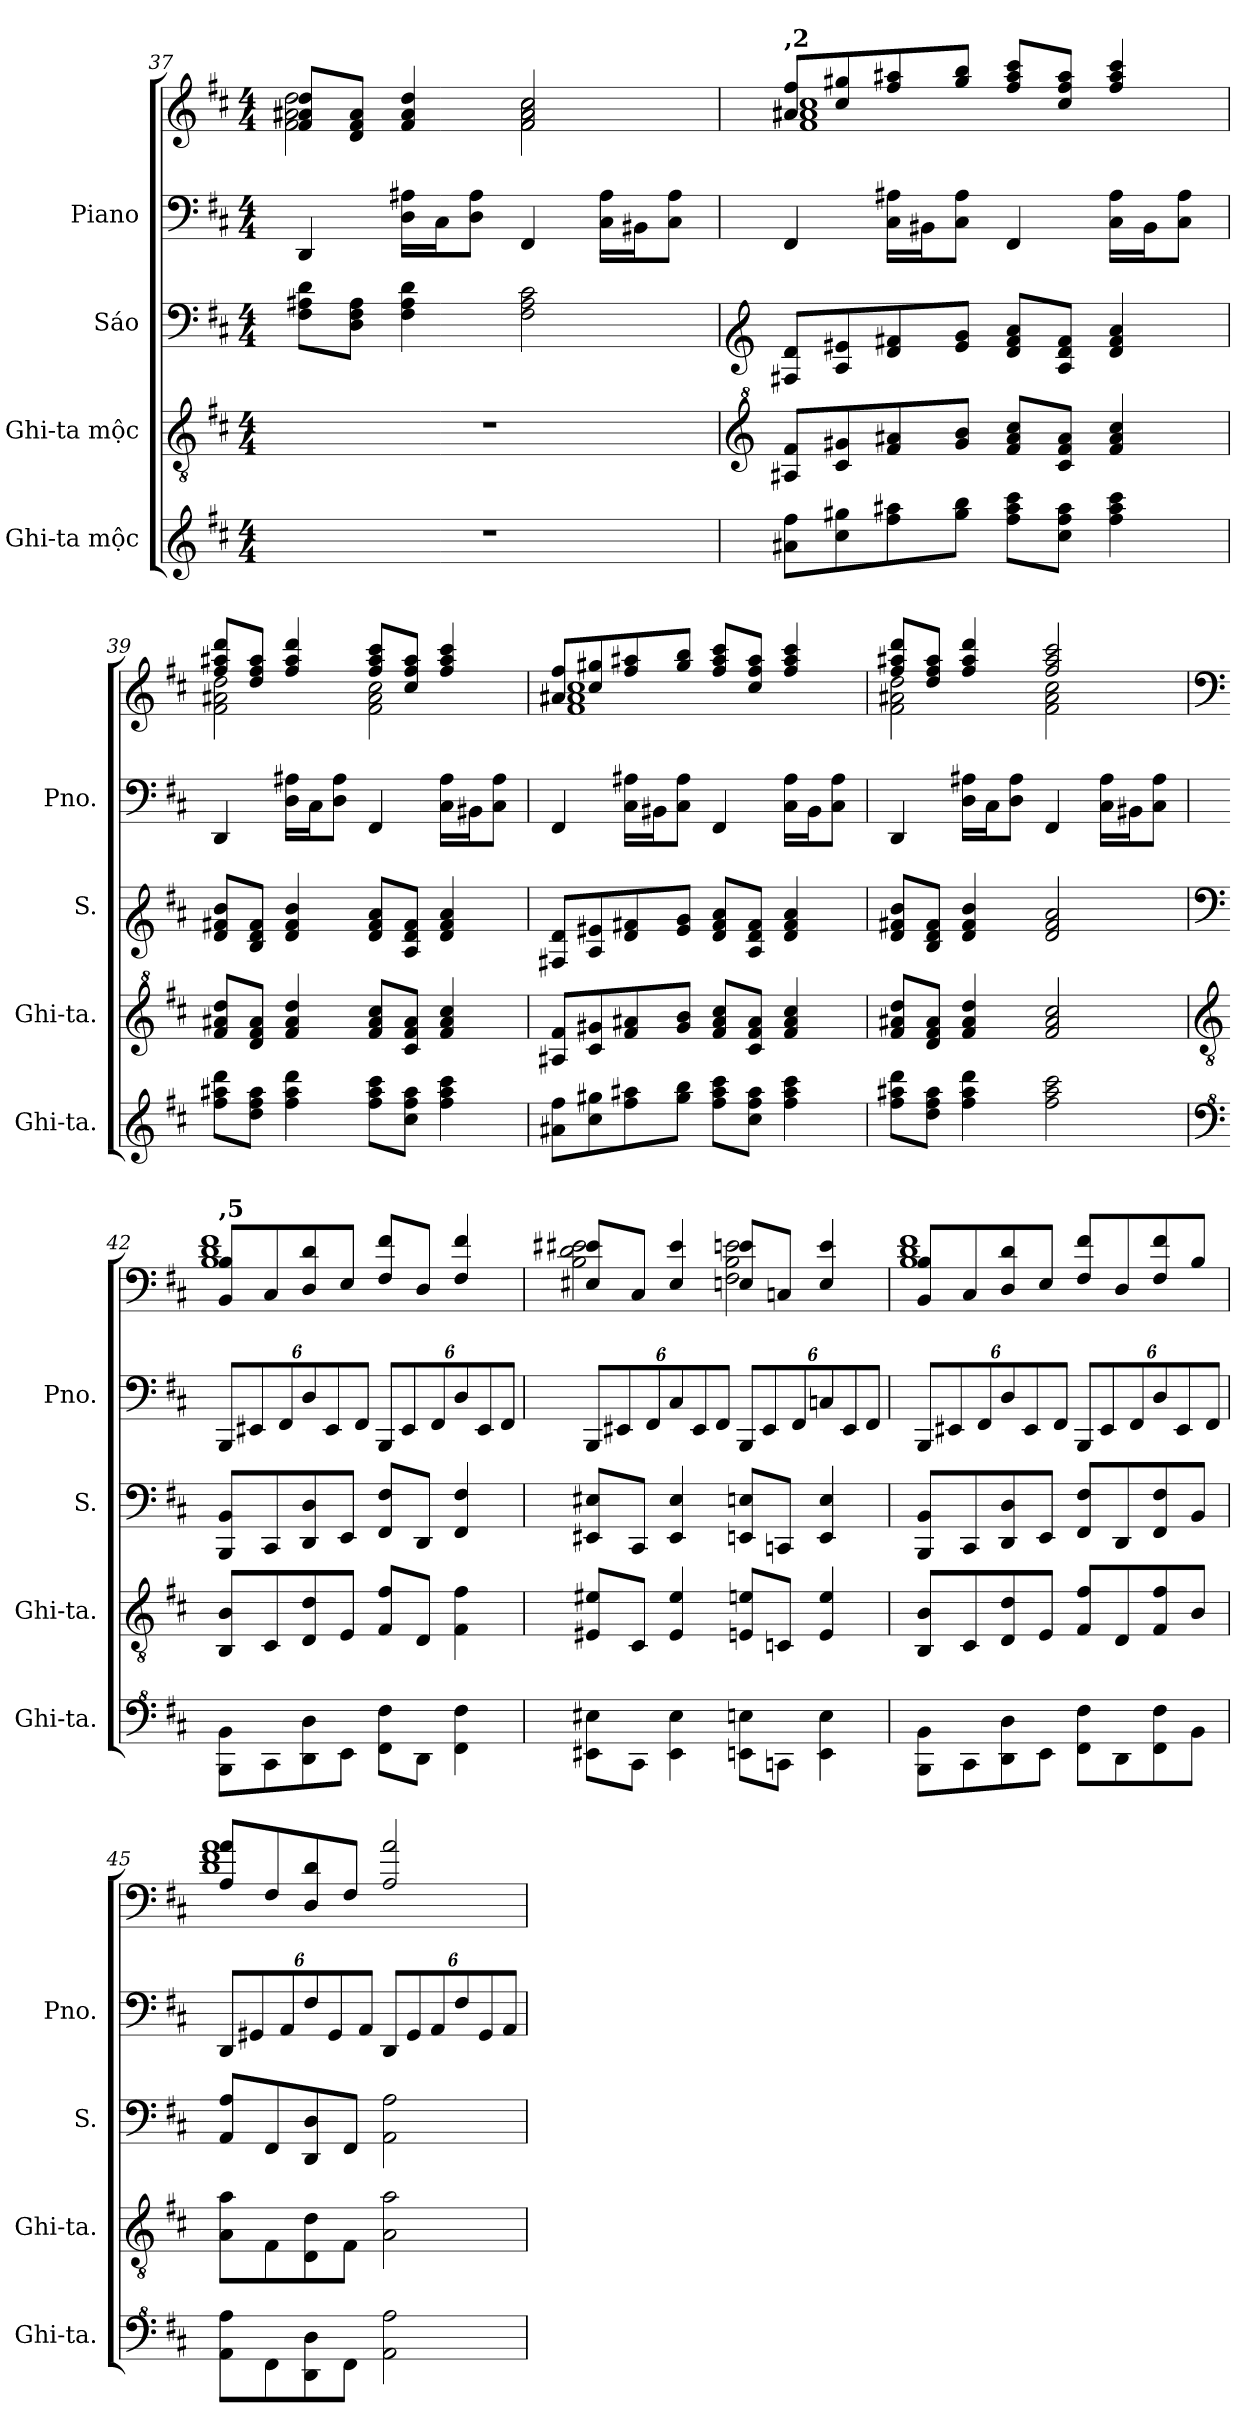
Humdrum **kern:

**kern	**kern	**kern	**kern	**kern
*part4	*part3	*part2	*part1	*part1
*staff5	*staff4	*staff3	*staff2	*staff1
*I"Ghi-ta mộc	*I"Ghi-ta mộc	*I"Sáo	*I"Piano	*
*I'Ghi-ta.	*I'Ghi-ta.	*I'S.	*I'Pno.	*
*	*clefGv2	*clefF4	*clefF4	*clefG2
*	*	*ITrd-7c-12	*	*
*k[f#c#]	*k[f#c#]	*k[f#c#]	*k[f#c#]	*k[f#c#]
*M4/4	*M4/4	*M4/4	*M4/4	*M4/4
=37	=37	=37	=37	=37
*	*	*	*	*^
1r	1r	8f#\ 8a#X\ 8dd\L	4DD/	8f#/ 8a#X/ 8dd/L	2f#\ 2a#\ 2dd\
.	.	8d\ 8f#\ 8a#\J	.	8d/ 8f#/ 8a#/J	.
.	.	4f#\ 4a#\ 4dd\	16D\ 16A#X\LL	4f#/ 4a#/ 4dd/	.
.	.	.	16C#\J	.	.
.	.	.	8D\ 8A#\J	.	.
.	.	2f#\ 2a#\ 2cc#\	4FF#/	2f#/ 2a#/ 2cc#/	2f#\ 2a#\ 2cc#\
.	.	.	16C#\ 16A#\LL	.	.
.	.	.	16BB#X\J	.	.
.	.	.	8C#\ 8A#\J	.	.
=38	=38	=38	=38	=38	=38
*	*clefG^2	*clefG1	*	*	*
*	*	*	*	*MM162	*
!	!	!	!	!LO:TX:a:B:t=,2	!
8a#X\ 8ff#\L	8a#X/ 8ff#/L	8a#X/ 8ff#/L	4FF#/	8a#X/ 8ff#/L	1f# 1a# 1cc#
8cc#\ 8gg#X\	8cc#/ 8gg#X/	8cc#/ 8gg#X/	.	8cc#/ 8gg#X/	.
8ff#\ 8aa#X\	8ff#/ 8aa#X/	8ff#/ 8aa#X/	16C#\ 16A#X\LL	8ff#/ 8aa#X/	.
.	.	.	16BB#X\J	.	.
8gg#\ 8bb\J	8gg#/ 8bb/J	8gg#/ 8bb/J	8C#\ 8A#\J	8gg#/ 8bb/J	.
8ff#\ 8aa#\ 8ccc#\L	8ff#/ 8aa#/ 8ccc#/L	8ff#/ 8aa#/ 8ccc#/L	4FF#/	8ff#/ 8aa#/ 8ccc#/L	.
8cc#\ 8ff#\ 8aa#\J	8cc#/ 8ff#/ 8aa#/J	8cc#/ 8ff#/ 8aa#/J	.	8cc#/ 8ff#/ 8aa#/J	.
4ff#\ 4aa#\ 4ccc#\	4ff#/ 4aa#/ 4ccc#/	4ff#/ 4aa#/ 4ccc#/	16C#\ 16A#\LL	4ff#/ 4aa#/ 4ccc#/	.
.	.	.	16BB#\J	.	.
.	.	.	8C#\ 8A#\J	.	.
!!LO:PB:g=z	!!
=39	=39	=39	=39	=39	=39
8ff#\ 8aa#X\ 8ddd\L	8ff#/ 8aa#X/ 8ddd/L	8ff#/ 8aa#X/ 8ddd/L	4DD/	8ff#/ 8aa#X/ 8ddd/L	2f#\ 2a#X\ 2dd\
8dd\ 8ff#\ 8aa#\J	8dd/ 8ff#/ 8aa#/J	8dd/ 8ff#/ 8aa#/J	.	8dd/ 8ff#/ 8aa#/J	.
4ff#\ 4aa#\ 4ddd\	4ff#/ 4aa#/ 4ddd/	4ff#/ 4aa#/ 4ddd/	16D\ 16A#X\LL	4ff#/ 4aa#/ 4ddd/	.
.	.	.	16C#\J	.	.
.	.	.	8D\ 8A#\J	.	.
8ff#\ 8aa#\ 8ccc#\L	8ff#/ 8aa#/ 8ccc#/L	8ff#/ 8aa#/ 8ccc#/L	4FF#/	8ff#/ 8aa#/ 8ccc#/L	2f#\ 2a#\ 2cc#\
8cc#\ 8ff#\ 8aa#\J	8cc#/ 8ff#/ 8aa#/J	8cc#/ 8ff#/ 8aa#/J	.	8cc#/ 8ff#/ 8aa#/J	.
4ff#\ 4aa#\ 4ccc#\	4ff#/ 4aa#/ 4ccc#/	4ff#/ 4aa#/ 4ccc#/	16C#\ 16A#\LL	4ff#/ 4aa#/ 4ccc#/	.
.	.	.	16BB#X\J	.	.
.	.	.	8C#\ 8A#\J	.	.
=40	=40	=40	=40	=40	=40
8a#X\ 8ff#\L	8a#X/ 8ff#/L	8a#X/ 8ff#/L	4FF#/	8a#X/ 8ff#/L	1f# 1a# 1cc#
8cc#\ 8gg#X\	8cc#/ 8gg#X/	8cc#/ 8gg#X/	.	8cc#/ 8gg#X/	.
8ff#\ 8aa#X\	8ff#/ 8aa#X/	8ff#/ 8aa#X/	16C#\ 16A#X\LL	8ff#/ 8aa#X/	.
.	.	.	16BB#X\J	.	.
8gg#\ 8bb\J	8gg#/ 8bb/J	8gg#/ 8bb/J	8C#\ 8A#\J	8gg#/ 8bb/J	.
8ff#\ 8aa#\ 8ccc#\L	8ff#/ 8aa#/ 8ccc#/L	8ff#/ 8aa#/ 8ccc#/L	4FF#/	8ff#/ 8aa#/ 8ccc#/L	.
8cc#\ 8ff#\ 8aa#\J	8cc#/ 8ff#/ 8aa#/J	8cc#/ 8ff#/ 8aa#/J	.	8cc#/ 8ff#/ 8aa#/J	.
4ff#\ 4aa#\ 4ccc#\	4ff#/ 4aa#/ 4ccc#/	4ff#/ 4aa#/ 4ccc#/	16C#\ 16A#\LL	4ff#/ 4aa#/ 4ccc#/	.
.	.	.	16BB#\J	.	.
.	.	.	8C#\ 8A#\J	.	.
=41	=41	=41	=41	=41	=41
8ff#\ 8aa#X\ 8ddd\L	8ff#/ 8aa#X/ 8ddd/L	8ff#/ 8aa#X/ 8ddd/L	4DD/	8ff#/ 8aa#X/ 8ddd/L	2f#\ 2a#X\ 2dd\
8dd\ 8ff#\ 8aa#\J	8dd/ 8ff#/ 8aa#/J	8dd/ 8ff#/ 8aa#/J	.	8dd/ 8ff#/ 8aa#/J	.
4ff#\ 4aa#\ 4ddd\	4ff#/ 4aa#/ 4ddd/	4ff#/ 4aa#/ 4ddd/	16D\ 16A#X\LL	4ff#/ 4aa#/ 4ddd/	.
.	.	.	16C#\J	.	.
.	.	.	8D\ 8A#\J	.	.
2ff#\ 2aa#\ 2ccc#\	2ff#/ 2aa#/ 2ccc#/	2ff#/ 2aa#/ 2ccc#/	4FF#/	2ff#/ 2aa#/ 2ccc#/	2f#\ 2a#\ 2cc#\
.	.	.	16C#\ 16A#\LL	.	.
.	.	.	16BB#X\J	.	.
.	.	.	8C#\ 8A#\J	.	.
!!LO:LB:g=z	!!
=42	=42	=42	=42	=42	=42
*clefF^4	*clefGv2	*clefF4	*	*clefF4	*
*	*	*	*Xbrackettup	*	*
*	*	*	*	*MM167	*
!	!	!	!	!LO:TX:a:B:t=,5	!
8BB\ 8B\L	8BB/ 8B/L	8BB/ 8B/L	12BBB/L	8BB/ 8B/L	1B 1d 1f#
.	.	.	12EE#X/	.	.
8C#\	8C#/	8C#/	.	8C#/	.
.	.	.	12FF#/	.	.
8D\ 8d\	8D/ 8d/	8D/ 8d/	12D/	8D/ 8d/	.
.	.	.	12EE#/	.	.
8E\J	8E/J	8E/J	.	8E/J	.
.	.	.	12FF#/J	.	.
8F#\ 8f#\L	8F#/ 8f#/L	8F#/ 8f#/L	12BBB/L	8F#/ 8f#/L	.
.	.	.	12EE#/	.	.
8D\J	8D/J	8D/J	.	8D/J	.
.	.	.	12FF#/	.	.
4F#\ 4f#\	4F#\ 4f#\	4F#/ 4f#/	12D/	4F#/ 4f#/	.
.	.	.	12EE#/	.	.
.	.	.	12FF#/J	.	.
=43	=43	=43	=43	=43	=43
8E#X\ 8e#X\L	8E#X/ 8e#X/L	8E#X/ 8e#X/L	12BBB/L	8E#X/ 8e#X/L	2B\ 2d\ 2e#\
.	.	.	12EE#X/	.	.
8C#\J	8C#/J	8C#/J	.	8C#/J	.
.	.	.	12FF#/	.	.
4E#\ 4e#\	4E#/ 4e#/	4E#/ 4e#/	12C#/	4E#/ 4e#/	.
.	.	.	12EE#/	.	.
.	.	.	12FF#/J	.	.
8En\ 8en\L	8En/ 8en/L	8En/ 8en/L	12BBB/L	8En/ 8en/L	2F#\ 2B\ 2e\
.	.	.	12EE#/	.	.
8Cn\J	8Cn/J	8Cn/J	.	8Cn/J	.
.	.	.	12FF#/	.	.
4E\ 4e\	4E/ 4e/	4E/ 4e/	12Cn/	4E/ 4e/	.
.	.	.	12EE#/	.	.
.	.	.	12FF#/J	.	.
!!LO:PB:g=z	!!
=44	=44	=44	=44	=44	=44
8BB\ 8B\L	8BB/ 8B/L	8BB/ 8B/L	12BBB/L	8BB/ 8B/L	1B 1d 1f#
.	.	.	12EE#X/	.	.
8C#\	8C#/	8C#/	.	8C#/	.
.	.	.	12FF#/	.	.
8D\ 8d\	8D/ 8d/	8D/ 8d/	12D/	8D/ 8d/	.
.	.	.	12EE#/	.	.
8E\J	8E/J	8E/J	.	8E/J	.
.	.	.	12FF#/J	.	.
8F#\ 8f#\L	8F#/ 8f#/L	8F#/ 8f#/L	12BBB/L	8F#/ 8f#/L	.
.	.	.	12EE#/	.	.
8D\	8D/	8D/	.	8D/	.
.	.	.	12FF#/	.	.
8F#\ 8f#\	8F#/ 8f#/	8F#/ 8f#/	12D/	8F#/ 8f#/	.
.	.	.	12EE#/	.	.
8B\J	8B/J	8B/J	.	8B/J	.
.	.	.	12FF#/J	.	.
=45	=45	=45	=45	=45	=45
8A\ 8a\L	8A\ 8a\L	8A/ 8a/L	12DD/L	8A/ 8a/L	1d 1f# 1a
.	.	.	12GG#X/	.	.
8F#\	8F#\	8F#/	.	8F#/	.
.	.	.	12AA/	.	.
8D\ 8d\	8D\ 8d\	8D/ 8d/	12F#/	8D/ 8d/	.
.	.	.	12GG#/	.	.
8F#\J	8F#\J	8F#/J	.	8F#/J	.
.	.	.	12AA/J	.	.
2A\ 2a\	2A\ 2a\	2A\ 2a\	12DD/L	2A/ 2a/	.
.	.	.	12GG#/	.	.
.	.	.	12AA/	.	.
.	.	.	12F#/	.	.
.	.	.	12GG#/	.	.
.	.	.	12AA/J	.	.
*	*	*	*	*v	*v
=	=	=	=	=
*-	*-	*-	*-	*-
